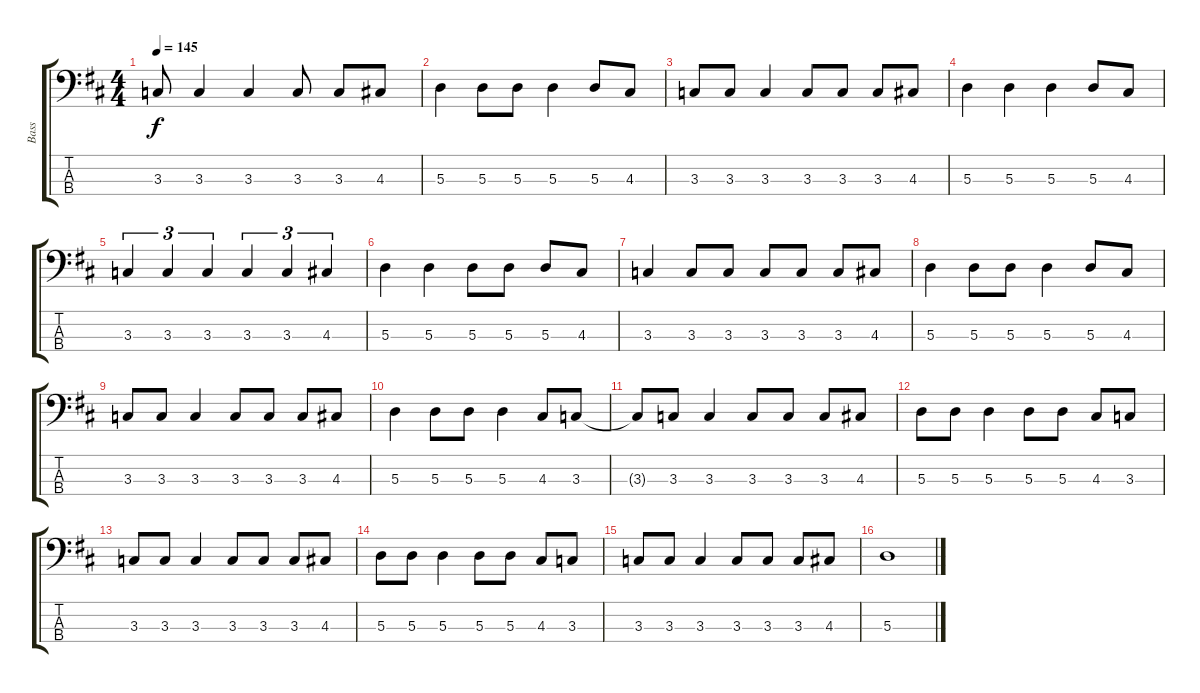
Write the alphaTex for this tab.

\track ("Bass" "Bass") {instrument electricbassfinger}
\staff {score tabs}
\tuning (G2 D2 A1 E1) {hide}
\ts (4 4)
\tempo 145
\clef f4
\ks d
3.3.8{dy f} 3.3.4 3.3.4 3.3.8 3.3.8 4.3.8 |
5.3.4 5.3.8 5.3.8 5.3.4 5.3.8 4.3.8 |
3.3.8 3.3.8 3.3.4 3.3.8 3.3.8 3.3.8 4.3.8 |
5.3.4 5.3.4 5.3.4 5.3.8 4.3.8 |
3.3.4{tu (3 2)} 3.3.4{tu (3 2)} 3.3.4{tu (3 2)} 3.3.4{tu (3 2)} 3.3.4{tu (3 2)} 4.3.4{tu (3 2)} |
5.3.4 5.3.4 5.3.8 5.3.8 5.3.8 4.3.8 |
3.3.4 3.3.8 3.3.8 3.3.8 3.3.8 3.3.8 4.3.8 |
5.3.4 5.3.8 5.3.8 5.3.4 5.3.8 4.3.8 |
3.3.8 3.3.8 3.3.4 3.3.8 3.3.8 3.3.8 4.3.8 |
5.3.4 5.3.8 5.3.8 5.3.4 4.3.8 3.3.8 |
3.3{t}.8 3.3.8 3.3.4 3.3.8 3.3.8 3.3.8 4.3.8 |
5.3.8 5.3.8 5.3.4 5.3.8 5.3.8 4.3.8 3.3.8 |
3.3.8 3.3.8 3.3.4 3.3.8 3.3.8 3.3.8 4.3.8 |
5.3.8 5.3.8 5.3.4 5.3.8 5.3.8 4.3.8 3.3.8 |
3.3.8 3.3.8 3.3.4 3.3.8 3.3.8 3.3.8 4.3.8 |
5.3.1
